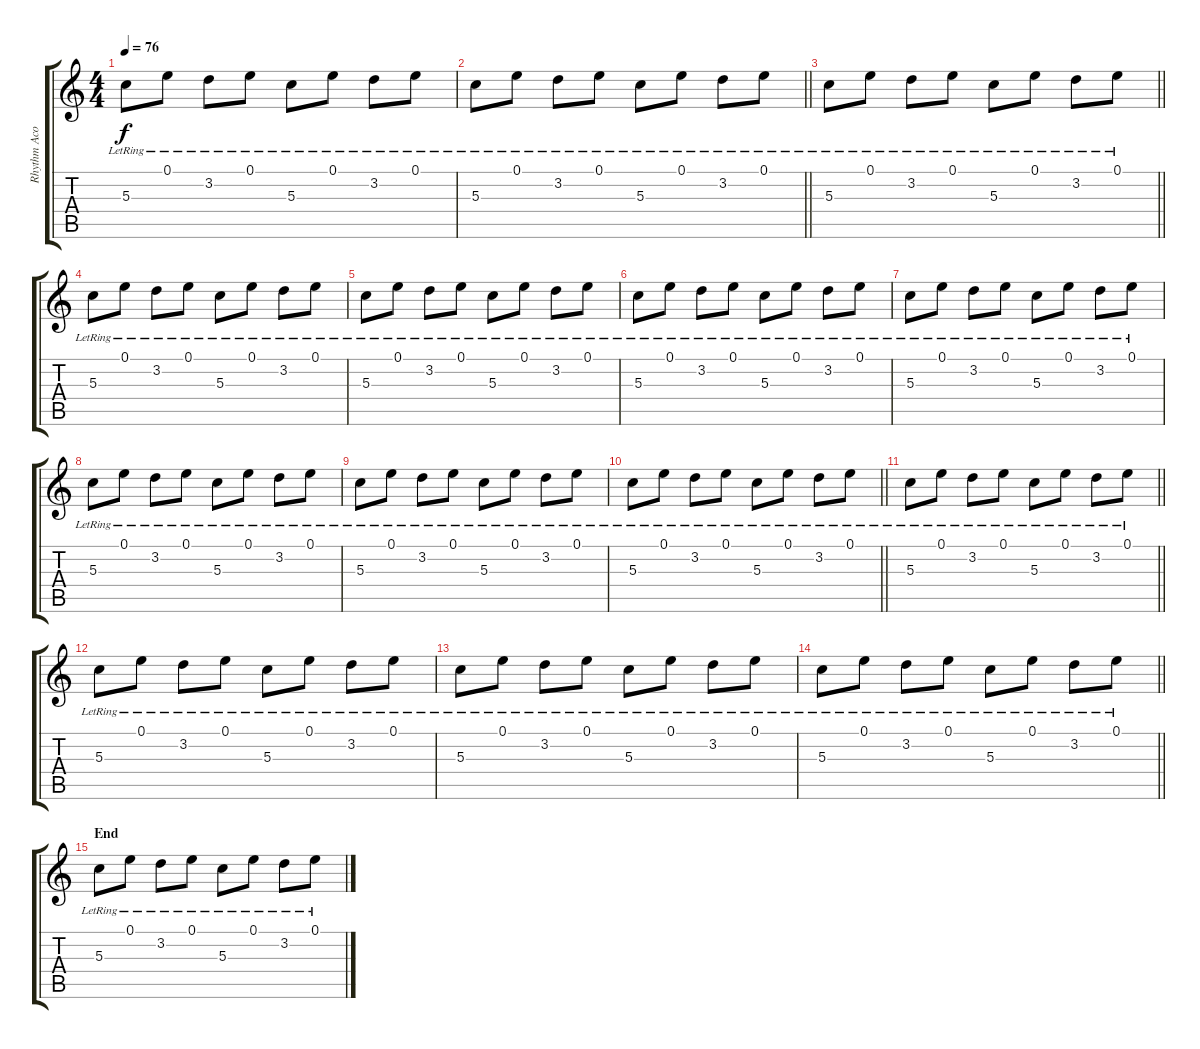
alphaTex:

\track ("Rhythm Acoustic" "Rhythm Aco") {instrument electricguitarclean}
\staff {score tabs}
\tuning (E4 B3 G3 D3 A2 E2) {hide}
\ts (4 4)
\tempo 76
\clef g2
\ks c
5.3{lr}.8{dy f} 0.1{lr}.8 3.2{lr}.8 0.1{lr}.8 5.3{lr}.8 0.1{lr}.8 3.2{lr}.8 0.1{lr}.8 |
\barLineRight lightlight
5.3{lr}.8 0.1{lr}.8 3.2{lr}.8 0.1{lr}.8 5.3{lr}.8 0.1{lr}.8 3.2{lr}.8 0.1{lr}.8 |
\barLineRight lightlight
5.3{lr}.8 0.1{lr}.8 3.2{lr}.8 0.1{lr}.8 5.3{lr}.8 0.1{lr}.8 3.2{lr}.8 0.1{lr}.8 |
5.3{lr}.8 0.1{lr}.8 3.2{lr}.8 0.1{lr}.8 5.3{lr}.8 0.1{lr}.8 3.2{lr}.8 0.1{lr}.8 |
5.3{lr}.8 0.1{lr}.8 3.2{lr}.8 0.1{lr}.8 5.3{lr}.8 0.1{lr}.8 3.2{lr}.8 0.1{lr}.8 |
5.3{lr}.8 0.1{lr}.8 3.2{lr}.8 0.1{lr}.8 5.3{lr}.8 0.1{lr}.8 3.2{lr}.8 0.1{lr}.8 |
5.3{lr}.8 0.1{lr}.8 3.2{lr}.8 0.1{lr}.8 5.3{lr}.8 0.1{lr}.8 3.2{lr}.8 0.1{lr}.8 |
5.3{lr}.8 0.1{lr}.8 3.2{lr}.8 0.1{lr}.8 5.3{lr}.8 0.1{lr}.8 3.2{lr}.8 0.1{lr}.8 |
5.3{lr}.8 0.1{lr}.8 3.2{lr}.8 0.1{lr}.8 5.3{lr}.8 0.1{lr}.8 3.2{lr}.8 0.1{lr}.8 |
\barLineRight lightlight
5.3{lr}.8 0.1{lr}.8 3.2{lr}.8 0.1{lr}.8 5.3{lr}.8 0.1{lr}.8 3.2{lr}.8 0.1{lr}.8 |
\barLineRight lightlight
5.3{lr}.8 0.1{lr}.8 3.2{lr}.8 0.1{lr}.8 5.3{lr}.8 0.1{lr}.8 3.2{lr}.8 0.1{lr}.8 |
5.3{lr}.8 0.1{lr}.8 3.2{lr}.8 0.1{lr}.8 5.3{lr}.8 0.1{lr}.8 3.2{lr}.8 0.1{lr}.8 |
5.3{lr}.8 0.1{lr}.8 3.2{lr}.8 0.1{lr}.8 5.3{lr}.8 0.1{lr}.8 3.2{lr}.8 0.1{lr}.8 |
\barLineRight lightlight
5.3{lr}.8 0.1{lr}.8 3.2{lr}.8 0.1{lr}.8 5.3{lr}.8 0.1{lr}.8 3.2{lr}.8 0.1{lr}.8 |
\section ("" "End")
5.3{lr}.8 0.1{lr}.8 3.2{lr}.8 0.1{lr}.8 5.3{lr}.8 0.1{lr}.8 3.2{lr}.8 0.1{lr}.8
